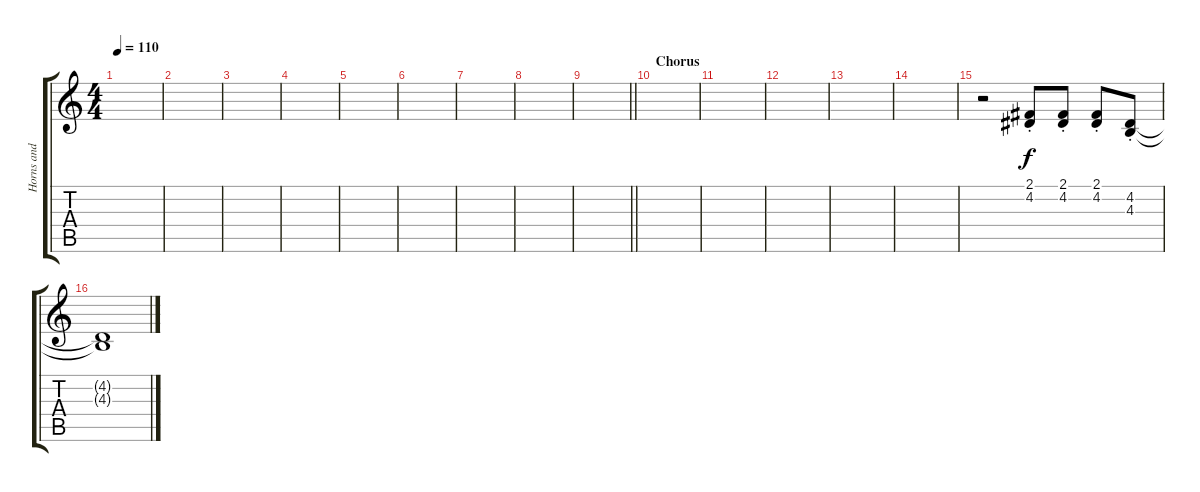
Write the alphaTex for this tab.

\track ("Horns and Strings" "Horns and ") {instrument frenchhorn}
\staff {score tabs}
\tuning (E4 B3 G3 D3 A2 E2) {hide}
\ts (4 4)
\tempo 110
\clef g2
\ks c
|
|
|
|
|
|
|
|
\barLineRight lightlight
|
\section ("" "Chorus")
|
|
|
|
|
r.2 (2.1{st} 4.2{st}).8 (2.1{st} 4.2{st}).8 (2.1{st} 4.2{st}).8 (4.2{st} 4.3{st}).8 |
(4.2{t} 4.3{t}).1{volume 4}
